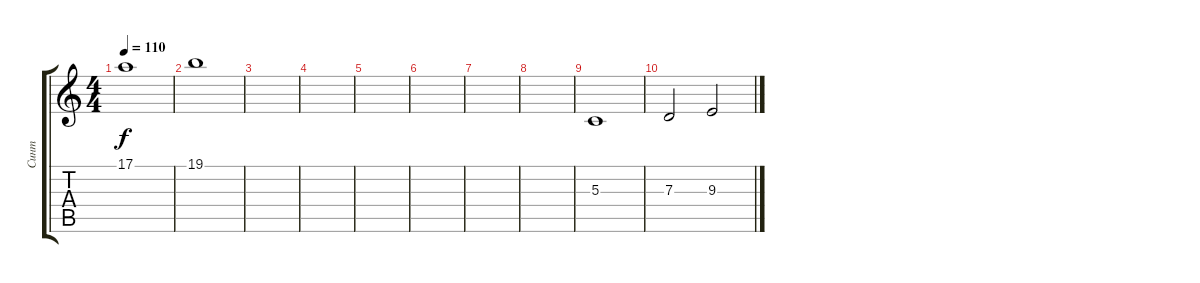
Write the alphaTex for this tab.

\track ("Синт" "Синт") {instrument tremolostrings}
\staff {score tabs}
\tuning (E4 B3 G3 D3 A2 E2) {hide}
\ts (4 4)
\tempo 110
\clef g2
\ks c
17.1.1{dy f} |
19.1.1 |
|
|
|
|
|
|
5.3.1 |
7.3.2 9.3.2
